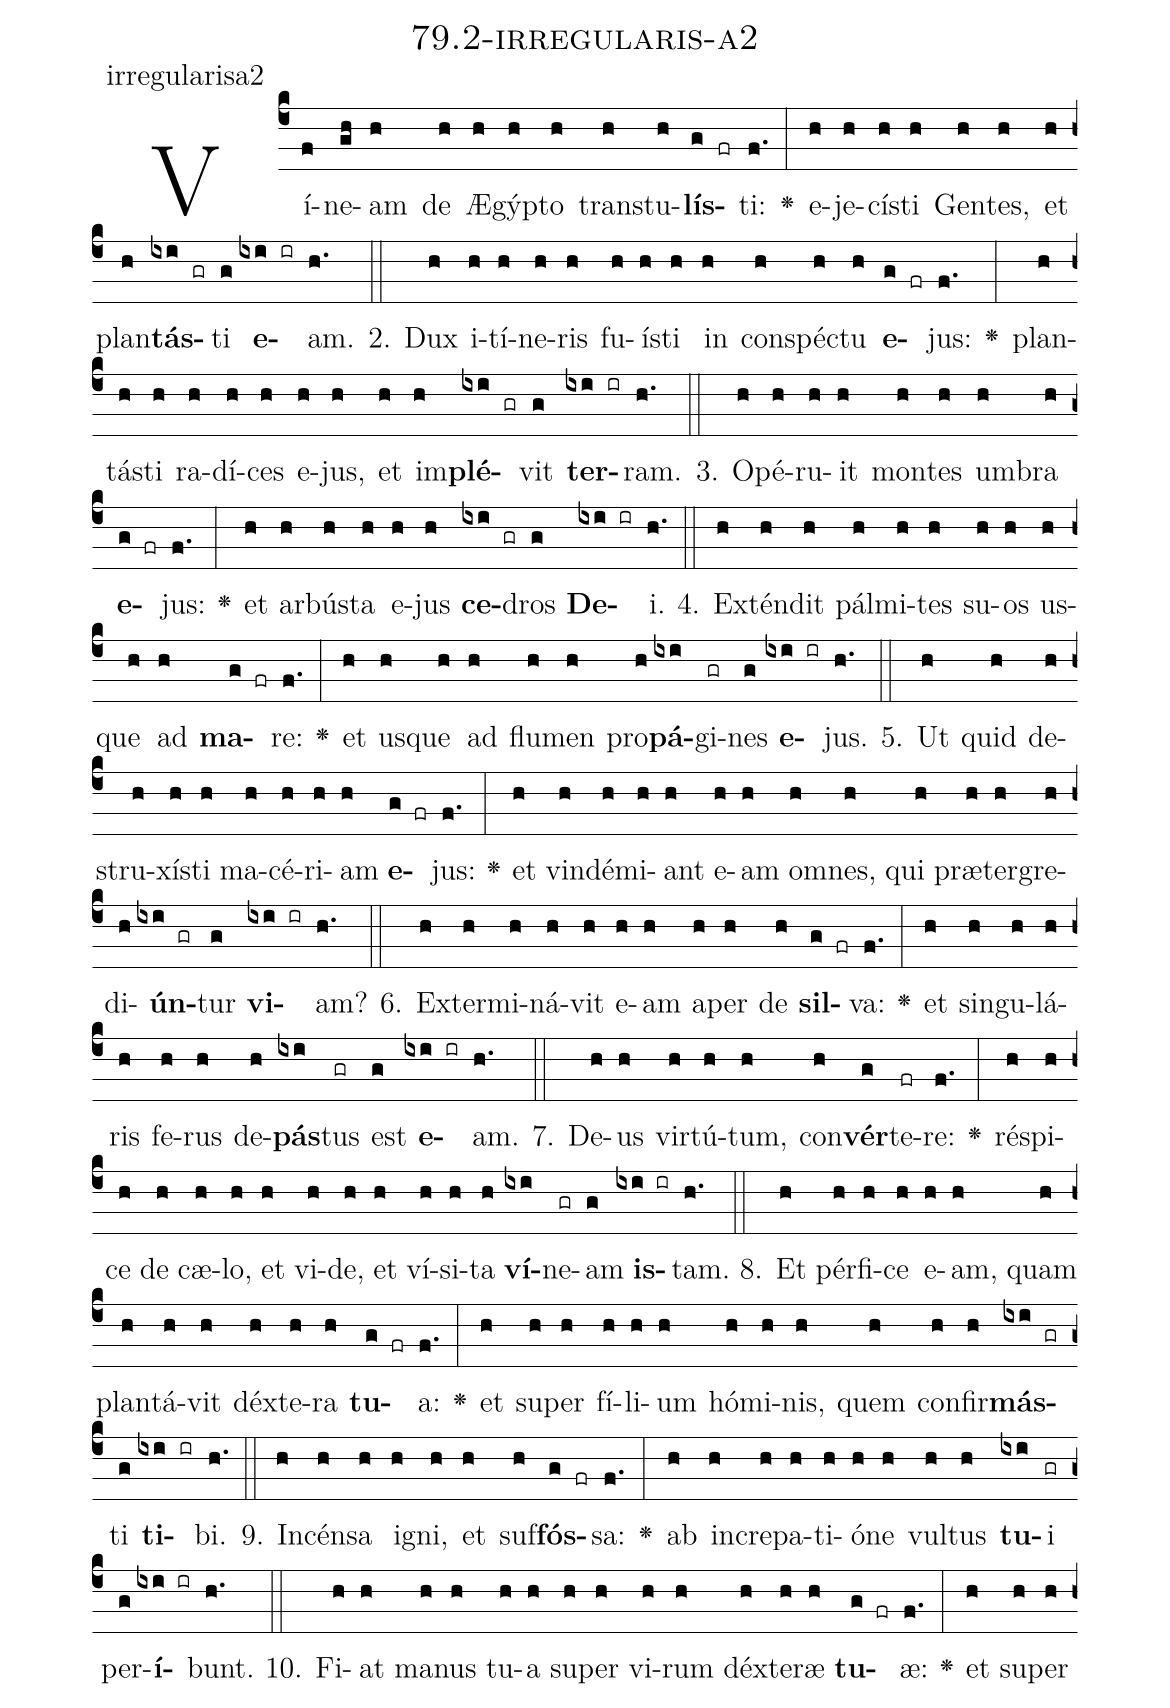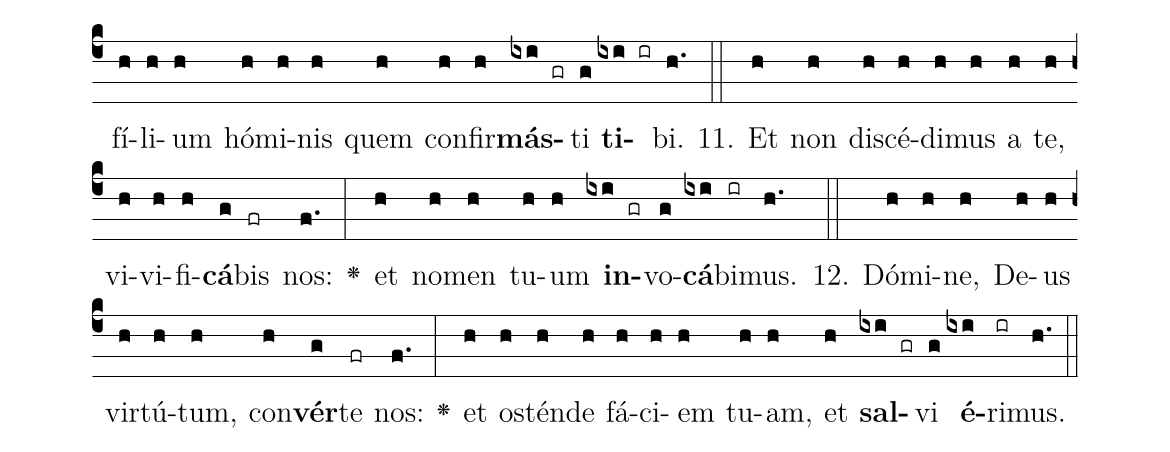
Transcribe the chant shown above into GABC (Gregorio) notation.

name: 79.2-irregularis-a2;
annotation: irregularisa2;
%%
(c4)Ví(f)ne(gh)am(h) de(h) Æ(h)gýp(h)to(h) trans(h)tu(h)<b>lís</b>(g fr)ti:(f.) <v>\greheightstar</v>(:) e(h)je(h)cís(h)ti(h) Gen(h)tes,(h) et(h) plan(h)<b>tás</b>(ixi gr)ti(g) <b>e</b>(ixi ir)am.(h.) (::)
2. Dux(h) i(h)tí(h)ne(h)ris(h) fu(h)ís(h)ti(h) in(h) con(h)spéc(h)tu(h) <b>e</b>(g fr)jus:(f.) <v>\greheightstar</v>(:) plan(h)tás(h)ti(h) ra(h)dí(h)ces(h) e(h)jus,(h) et(h) im(h)<b>plé</b>(ixi gr)vit(g) <b>ter</b>(ixi ir)ram.(h.) (::)
3. O(h)pé(h)ru(h)it(h) mon(h)tes(h) um(h)bra(h) <b>e</b>(g fr)jus:(f.) <v>\greheightstar</v>(:) et(h) ar(h)bús(h)ta(h) e(h)jus(h) <b>ce</b>(ixi gr)dros(g) <b>De</b>(ixi ir)i.(h.) (::)
4. Ex(h)tén(h)dit(h) pál(h)mi(h)tes(h) su(h)os(h) us(h)que(h) ad(h) <b>ma</b>(g fr)re:(f.) <v>\greheightstar</v>(:) et(h) us(h)que(h) ad(h) flu(h)men(h) pro(h)<b>pá</b>(ixi)gi(gr)nes(g) <b>e</b>(ixi ir)jus.(h.) (::)
5. Ut(h) quid(h) de(h)stru(h)xís(h)ti(h) ma(h)cé(h)ri(h)am(h) <b>e</b>(g fr)jus:(f.) <v>\greheightstar</v>(:) et(h) vin(h)dé(h)mi(h)ant(h) e(h)am(h) om(h)nes,(h) qui(h) præ(h)ter(h)gre(h)di(h)<b>ún</b>(ixi gr)tur(g) <b>vi</b>(ixi ir)am?(h.) (::)
6. Ex(h)ter(h)mi(h)ná(h)vit(h) e(h)am(h) a(h)per(h) de(h) <b>sil</b>(g fr)va:(f.) <v>\greheightstar</v>(:) et(h) sin(h)gu(h)lá(h)ris(h) fe(h)rus(h) de(h)<b>pás</b>(ixi)tus(gr) est(g) <b>e</b>(ixi ir)am.(h.) (::)
7. De(h)us(h) vir(h)tú(h)tum,(h) con(h)<b>vér</b>(g)te(fr)re:(f.) <v>\greheightstar</v>(:) ré(h)spi(h)ce(h) de(h) cæ(h)lo,(h) et(h) vi(h)de,(h) et(h) ví(h)si(h)ta(h) <b>ví</b>(ixi)ne(gr)am(g) <b>is</b>(ixi ir)tam.(h.) (::)
8. Et(h) pér(h)fi(h)ce(h) e(h)am,(h) quam(h) plan(h)tá(h)vit(h) déx(h)te(h)ra(h) <b>tu</b>(g fr)a:(f.) <v>\greheightstar</v>(:) et(h) su(h)per(h) fí(h)li(h)um(h) hó(h)mi(h)nis,(h) quem(h) con(h)fir(h)<b>más</b>(ixi gr)ti(g) <b>ti</b>(ixi ir)bi.(h.) (::)
9. In(h)cén(h)sa(h) i(h)gni,(h) et(h) suf(h)<b>fós</b>(g fr)sa:(f.) <v>\greheightstar</v>(:) ab(h) in(h)cre(h)pa(h)ti(h)ó(h)ne(h) vul(h)tus(h) <b>tu</b>(ixi)i(gr) per(g)<b>í</b>(ixi ir)bunt.(h.) (::)
10. Fi(h)at(h) ma(h)nus(h) tu(h)a(h) su(h)per(h) vi(h)rum(h) déx(h)te(h)ræ(h) <b>tu</b>(g fr)æ:(f.) <v>\greheightstar</v>(:) et(h) su(h)per(h) fí(h)li(h)um(h) hó(h)mi(h)nis(h) quem(h) con(h)fir(h)<b>más</b>(ixi gr)ti(g) <b>ti</b>(ixi ir)bi.(h.) (::)
11. Et(h) non(h) di(h)scé(h)di(h)mus(h) a(h) te,(h) vi(h)vi(h)fi(h)<b>cá</b>(g)bis(fr) nos:(f.) <v>\greheightstar</v>(:) et(h) no(h)men(h) tu(h)um(h) <b>in</b>(ixi gr)vo(g)<b>cá</b>(ixi)bi(ir)mus.(h.) (::)
12. Dó(h)mi(h)ne,(h) De(h)us(h) vir(h)tú(h)tum,(h) con(h)<b>vér</b>(g)te(fr) nos:(f.) <v>\greheightstar</v>(:) et(h) os(h)tén(h)de(h) fá(h)ci(h)em(h) tu(h)am,(h) et(h) <b>sal</b>(ixi gr)vi(g) <b>é</b>(ixi)ri(ir)mus.(h.) (::)
